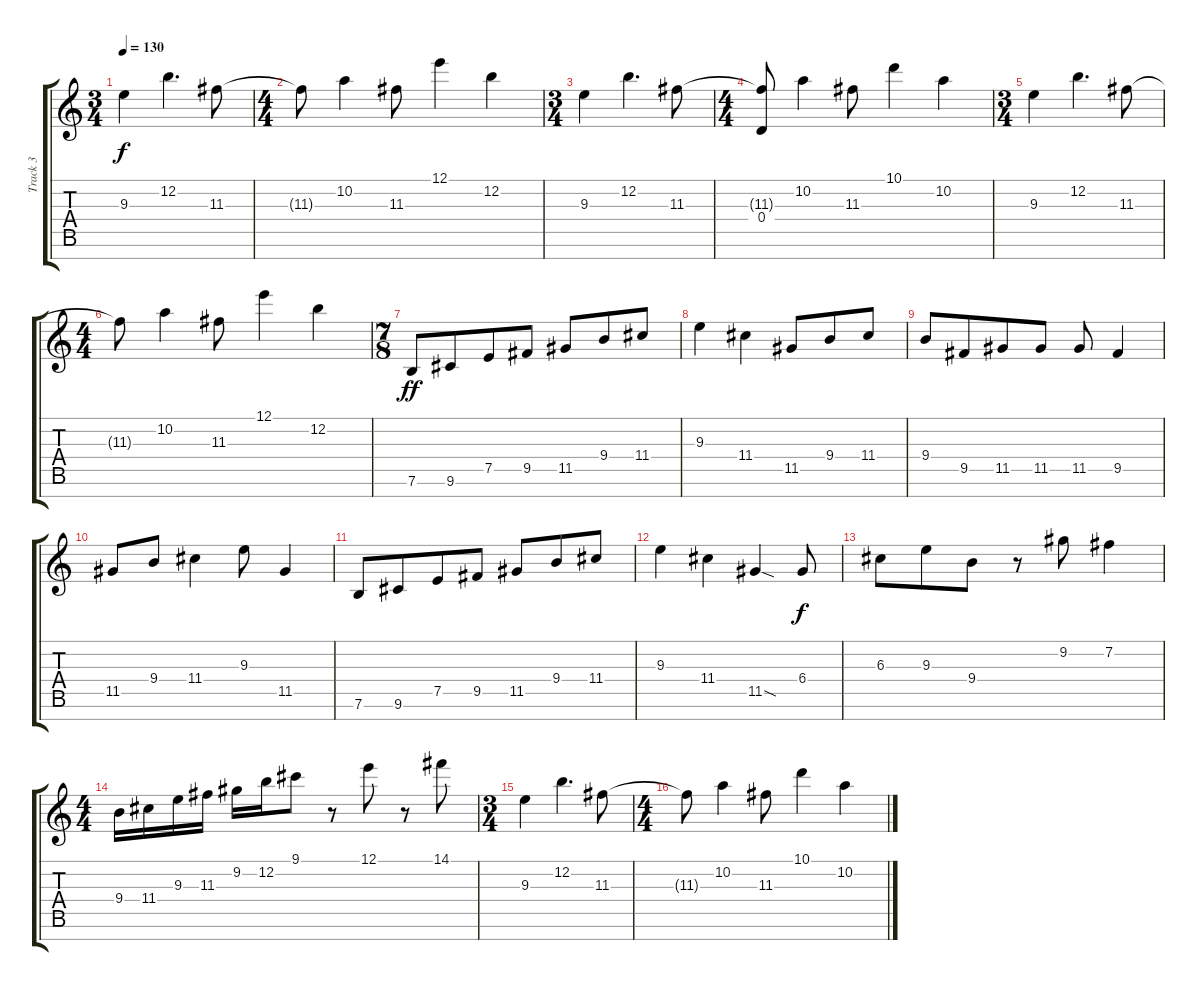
\track ("Track 3" "Track 3") {instrument acousticguitarsteel}
\staff {score tabs}
\tuning (E4 B3 G3 D3 A2 E2 B1) {hide}
\ts (3 4)
\tempo 130
\clef g2
\ks c
9.3.4{dy f} 12.2.4{d} 11.3.8 |
\ts (4 4)
11.3{t}.8 10.2.4 11.3.8 12.1.4 12.2.4 |
\ts (3 4)
9.3.4 12.2.4{d} 11.3.8 |
\ts (4 4)
(11.3{t} 0.4).8 10.2.4 11.3.8 10.1.4 10.2.4 |
\ts (3 4)
9.3.4 12.2.4{d} 11.3.8 |
\ts (4 4)
11.3{t}.8 10.2.4 11.3.8 12.1.4 12.2.4 |
\ts (7 8)
7.6.8{dy ff} 9.6.8 7.5.8 9.5.8 11.5.8 9.4.8 11.4.8 |
9.3.4 11.4.4 11.5.8 9.4.8 11.4.8 |
9.4.8 9.5.8 11.5.8 11.5.8 11.5.8 9.5.4 |
11.5.8 9.4.8 11.4.4 9.3.8 11.5.4 |
7.6.8 9.6.8 7.5.8 9.5.8 11.5.8 9.4.8 11.4.8 |
9.3.4 11.4.4 11.5{sod}.4 6.4.8{dy f} |
6.3.8 9.3.8 9.4.8 r.8 9.2.8 7.2.4 |
\ts (4 4)
9.4.16 11.4.16 9.3.16 11.3.16 9.2.16 12.2.16 9.1.8 r.8 12.1.8 r.8 14.1.8 |
\ts (3 4)
9.3.4 12.2.4{d} 11.3.8 |
\ts (4 4)
11.3{t}.8 10.2.4 11.3.8 10.1.4 10.2.4
